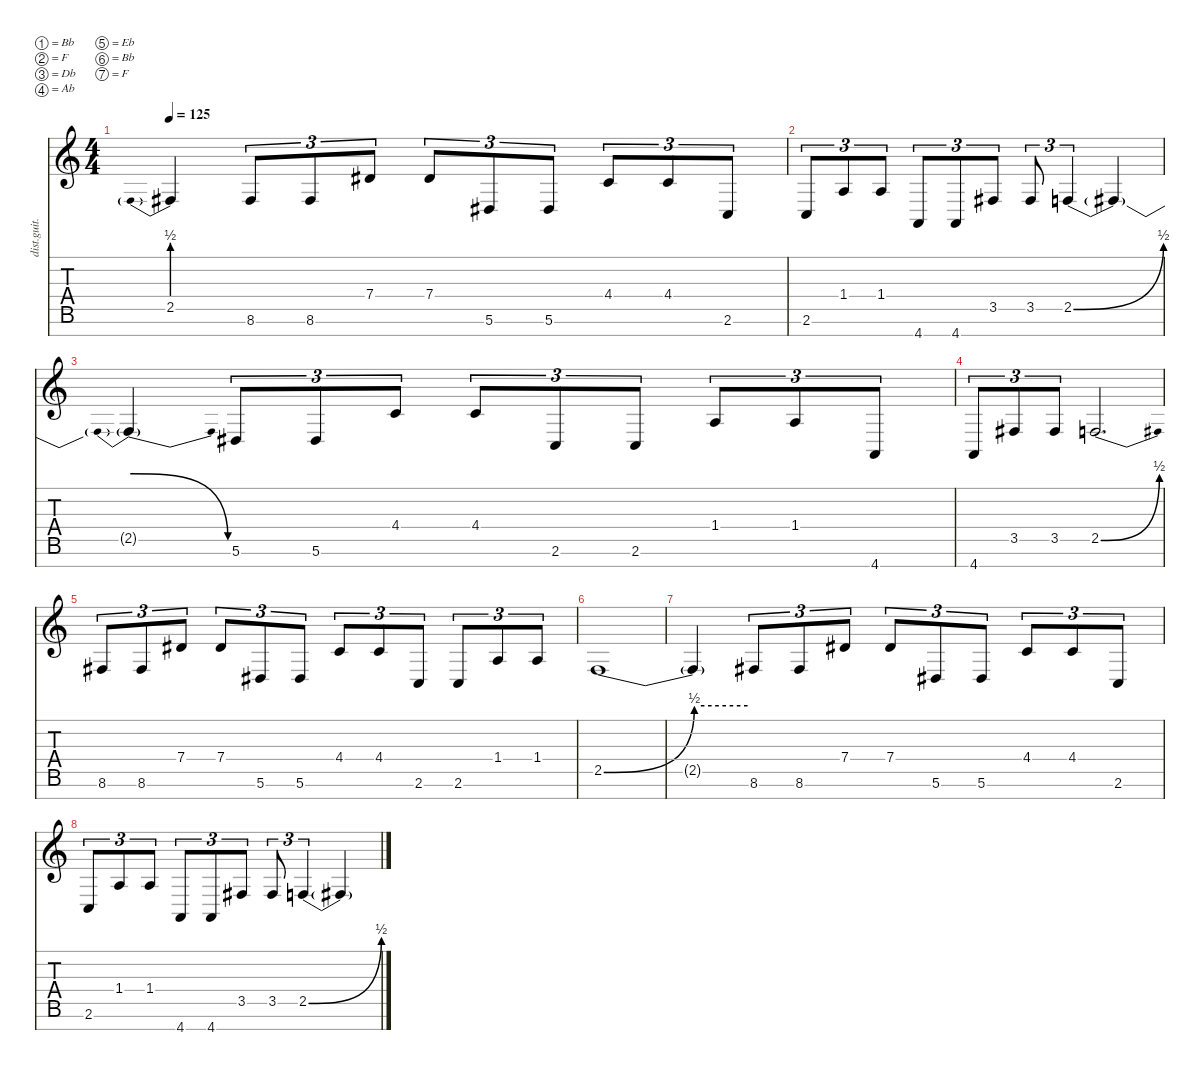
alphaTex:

\defaultSystemsLayout 4
\hideDynamics
\bracketExtendMode nobrackets
\track ("8 string GUITAR 2 (Marten Hagstrom)" "dist.guit.") {instrument distortionguitar}
\staff {score tabs}
\tuning (Bb3 F3 Db3 Ab2 Eb2 Bb1 F1)
\ts (4 4)
\tempo 125
\clef g2
\ks c
2.5{be (prebend 0 2 60 2) t}.4{dy f beam Up} 8.6{acc #}.8{tu (3 2) beam Up} 8.6{acc #}.8{tu (3 2) beam Up} 7.4{acc #}.8{tu (3 2) beam Up} 7.4{acc #}.8{tu (3 2) beam Up} 5.6{acc #}.8{tu (3 2) beam Up} 5.6{acc #}.8{tu (3 2) beam Up} 4.4.8{tu (3 2) beam Up} 4.4.8{tu (3 2) beam Up} 2.6.8{tu (3 2) beam Up} |
2.6.8{tu (3 2) beam Up} 1.4.8{tu (3 2) beam Up} 1.4.8{tu (3 2) beam Up} 4.7.8{tu (3 2) beam Up} 4.7.8{tu (3 2) beam Up} 3.5{acc #}.8{tu (3 2) beam Up} 3.5{acc #}.8{tu (3 2) beam Up} 2.5{be (bend 0 0 60 2)}.4{tu (3 2) beam Up} 2.5{t}.4{beam Up} |
2.5{be (prebendrelease 0 2 60 0) t}.4{beam Up} 5.6{acc #}.8{tu (3 2) beam Up} 5.6{acc #}.8{tu (3 2) beam Up} 4.4.8{tu (3 2) beam Up} 4.4.8{tu (3 2) beam Up} 2.6.8{tu (3 2) beam Up} 2.6.8{tu (3 2) beam Up} 1.4.8{tu (3 2) beam Up} 1.4.8{tu (3 2) beam Up} 4.7.8{tu (3 2) beam Up} |
4.7.8{tu (3 2) beam Up} 3.5{acc #}.8{tu (3 2) beam Up} 3.5{acc #}.8{tu (3 2) beam Up} 2.5{be (bend 0 0 60 2)}.2{d beam Up} |
8.6{acc #}.8{tu (3 2) beam Up} 8.6{acc #}.8{tu (3 2) beam Up} 7.4{acc #}.8{tu (3 2) beam Up} 7.4{acc #}.8{tu (3 2) beam Up} 5.6{acc #}.8{tu (3 2) beam Up} 5.6{acc #}.8{tu (3 2) beam Up} 4.4.8{tu (3 2) beam Up} 4.4.8{tu (3 2) beam Up} 2.6.8{tu (3 2) beam Up} 2.6.8{tu (3 2) beam Up} 1.4.8{tu (3 2) beam Up} 1.4.8{tu (3 2) beam Up} |
2.5{be (bend 0 0 60 2)}.1{beam Up} |
2.5{be (hold 0 2 60 2) t}.4{beam Up} 8.6{acc #}.8{tu (3 2) beam Up} 8.6{acc #}.8{tu (3 2) beam Up} 7.4{acc #}.8{tu (3 2) beam Up} 7.4{acc #}.8{tu (3 2) beam Up} 5.6{acc #}.8{tu (3 2) beam Up} 5.6{acc #}.8{tu (3 2) beam Up} 4.4.8{tu (3 2) beam Up} 4.4.8{tu (3 2) beam Up} 2.6.8{tu (3 2) beam Up} |
2.6.8{tu (3 2) beam Up} 1.4.8{tu (3 2) beam Up} 1.4.8{tu (3 2) beam Up} 4.7.8{tu (3 2) beam Up} 4.7.8{tu (3 2) beam Up} 3.5{acc #}.8{tu (3 2) beam Up} 3.5{acc #}.8{tu (3 2) beam Up} 2.5{be (bend 0 0 60 2)}.4{tu (3 2) beam Up} 2.5{t}.4{beam Up}
